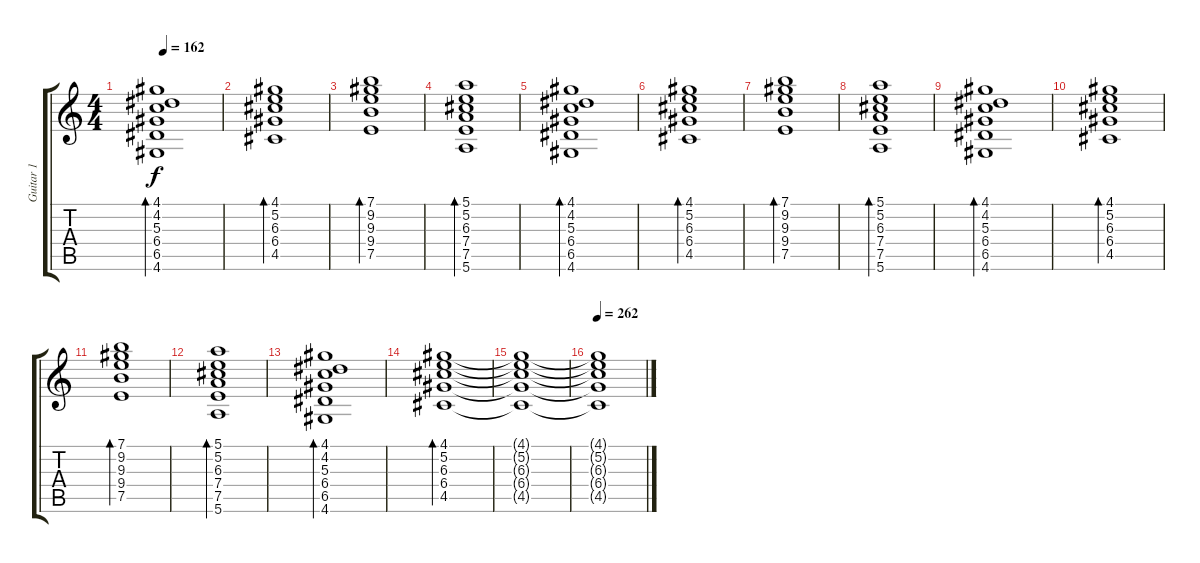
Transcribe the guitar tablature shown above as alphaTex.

\track ("Guitar 1" "Guitar 1") {instrument overdrivenguitar}
\staff {score tabs}
\tuning (E4 B3 G3 D3 A2 E2) {hide}
\ts (4 4)
\tempo 162
\clef g2
\ks c
(4.1 4.2 5.3 6.4 6.5 4.6).1{bd 60 dy f} |
(4.1 5.2 6.3 6.4 4.5).1{bd 60} |
(7.1 9.2 9.3 9.4 7.5).1{bd 60} |
(5.1 5.2 6.3 7.4 7.5 5.6).1{bd 60} |
(4.1 4.2 5.3 6.4 6.5 4.6).1{bd 60} |
(4.1 5.2 6.3 6.4 4.5).1{bd 60} |
(7.1 9.2 9.3 9.4 7.5).1{bd 60} |
(5.1 5.2 6.3 7.4 7.5 5.6).1{bd 60} |
(4.1 4.2 5.3 6.4 6.5 4.6).1{bd 60} |
(4.1 5.2 6.3 6.4 4.5).1{bd 60} |
(7.1 9.2 9.3 9.4 7.5).1{bd 60} |
(5.1 5.2 6.3 7.4 7.5 5.6).1{bd 60} |
(4.1 4.2 5.3 6.4 6.5 4.6).1{bd 60} |
(4.1 5.2 6.3 6.4 4.5).1{bd 60} |
(4.1{t} 5.2{t} 6.3{t} 6.4{t} 4.5{t}).1 |
\tempo 262
(4.1{t} 5.2{t} 6.3{t} 6.4{t} 4.5{t}).1
